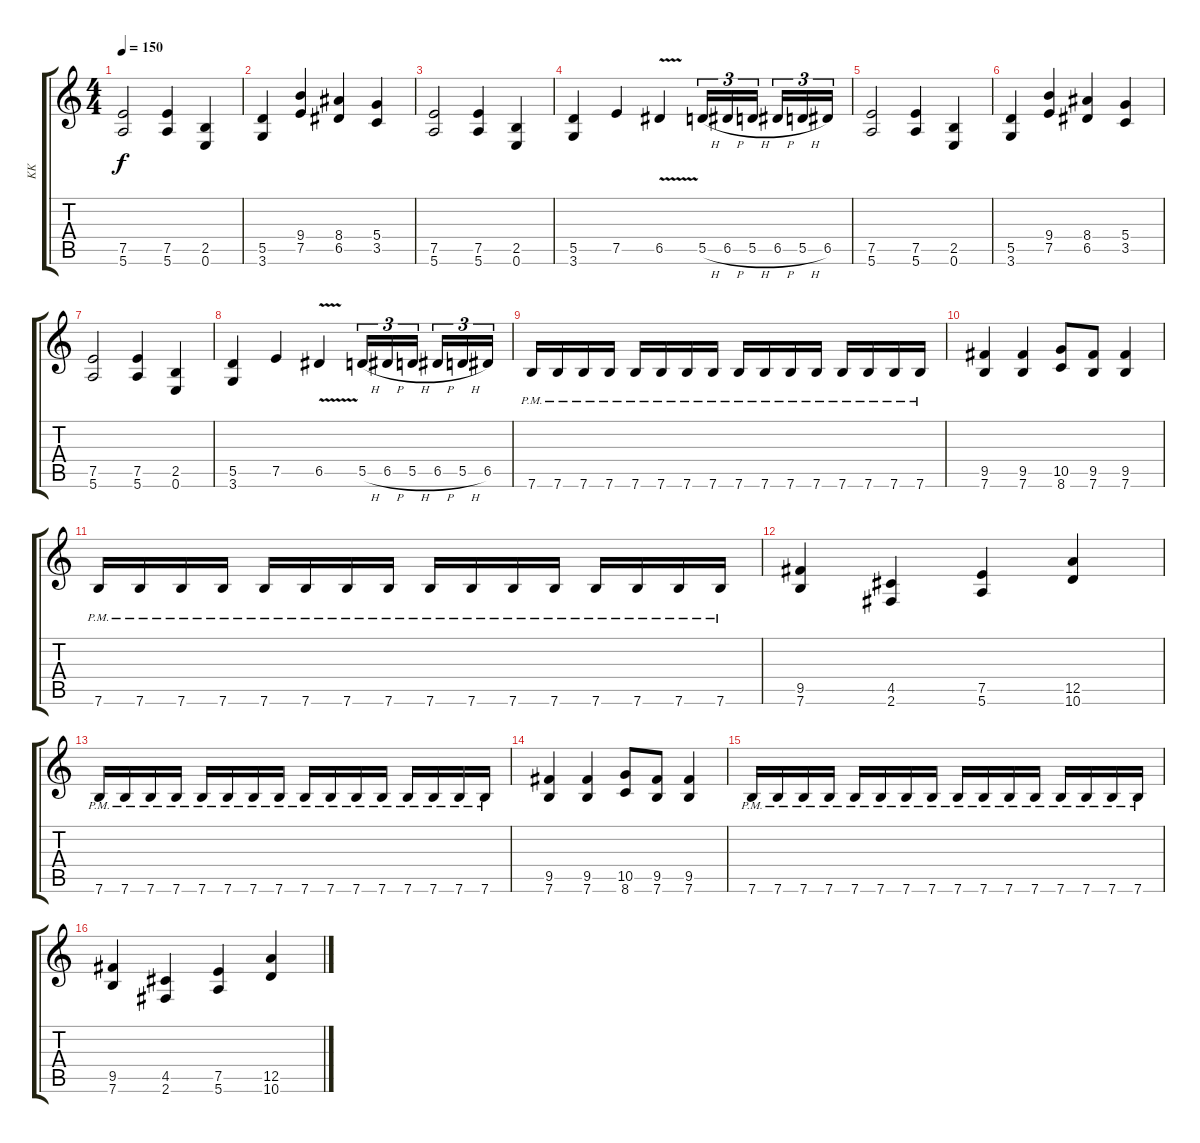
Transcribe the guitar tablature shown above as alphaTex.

\track ("KK" "KK") {instrument distortionguitar}
\staff {score tabs}
\tuning (E4 B3 G3 D3 A2 E2) {hide}
\ts (4 4)
\tempo 150
\clef g2
\ks c
(7.5 5.6).2{dy f} (7.5 5.6).4 (2.5 0.6).4 |
(5.5 3.6).4 (9.4 7.5).4 (8.4 6.5).4 (5.4 3.5).4 |
(7.5 5.6).2 (7.5 5.6).4 (2.5 0.6).4 |
(5.5 3.6).4 7.5.4 6.5{v}.4 5.5{h}.16{tu (3 2)} 6.5{h}.16{tu (3 2)} 5.5{h}.16{tu (3 2) beam splitsecondary} 6.5{h}.16{tu (3 2)} 5.5{h}.16{tu (3 2)} 6.5.16{tu (3 2)} |
(7.5 5.6).2 (7.5 5.6).4 (2.5 0.6).4 |
(5.5 3.6).4 (9.4 7.5).4 (8.4 6.5).4 (5.4 3.5).4 |
(7.5 5.6).2 (7.5 5.6).4 (2.5 0.6).4 |
(5.5 3.6).4 7.5.4 6.5{v}.4 5.5{h}.16{tu (3 2)} 6.5{h}.16{tu (3 2)} 5.5{h}.16{tu (3 2) beam splitsecondary} 6.5{h}.16{tu (3 2)} 5.5{h}.16{tu (3 2)} 6.5.16{tu (3 2)} |
7.6{pm}.16 7.6{pm}.16 7.6{pm}.16 7.6{pm}.16 7.6{pm}.16 7.6{pm}.16 7.6{pm}.16 7.6{pm}.16 7.6{pm}.16 7.6{pm}.16 7.6{pm}.16 7.6{pm}.16 7.6{pm}.16 7.6{pm}.16 7.6{pm}.16 7.6{pm}.16 |
(9.5 7.6).4 (9.5 7.6).4 (10.5 8.6).8 (9.5 7.6).8 (9.5 7.6).4 |
7.6{pm}.16 7.6{pm}.16 7.6{pm}.16 7.6{pm}.16 7.6{pm}.16 7.6{pm}.16 7.6{pm}.16 7.6{pm}.16 7.6{pm}.16 7.6{pm}.16 7.6{pm}.16 7.6{pm}.16 7.6{pm}.16 7.6{pm}.16 7.6{pm}.16 7.6{pm}.16 |
(9.5 7.6).4 (4.5 2.6).4 (7.5 5.6).4 (12.5 10.6).4 |
7.6{pm}.16 7.6{pm}.16 7.6{pm}.16 7.6{pm}.16 7.6{pm}.16 7.6{pm}.16 7.6{pm}.16 7.6{pm}.16 7.6{pm}.16 7.6{pm}.16 7.6{pm}.16 7.6{pm}.16 7.6{pm}.16 7.6{pm}.16 7.6{pm}.16 7.6{pm}.16 |
(9.5 7.6).4 (9.5 7.6).4 (10.5 8.6).8 (9.5 7.6).8 (9.5 7.6).4 |
7.6{pm}.16 7.6{pm}.16 7.6{pm}.16 7.6{pm}.16 7.6{pm}.16 7.6{pm}.16 7.6{pm}.16 7.6{pm}.16 7.6{pm}.16 7.6{pm}.16 7.6{pm}.16 7.6{pm}.16 7.6{pm}.16 7.6{pm}.16 7.6{pm}.16 7.6{pm}.16 |
(9.5 7.6).4 (4.5 2.6).4 (7.5 5.6).4 (12.5 10.6).4
